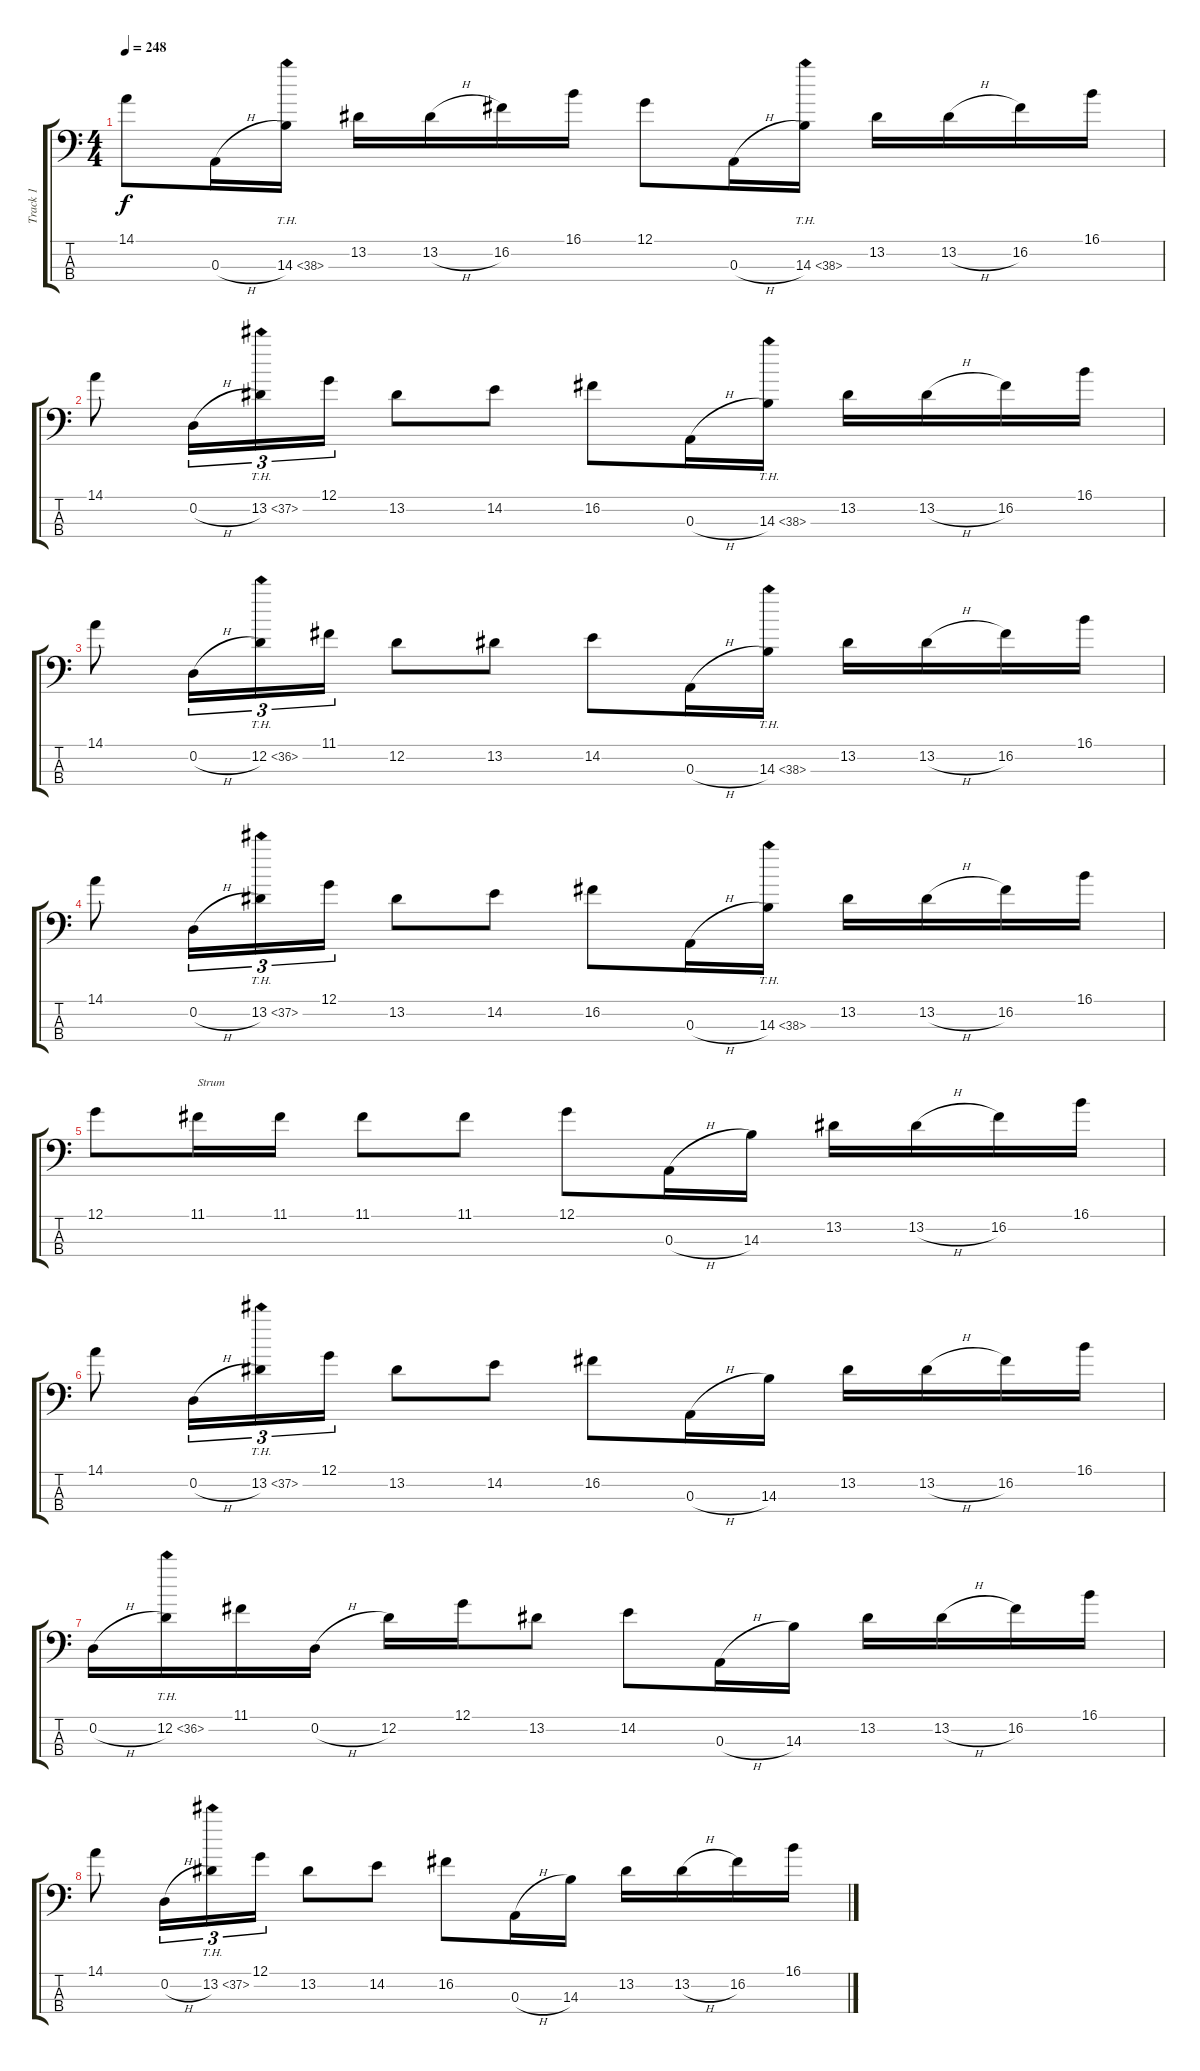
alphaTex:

\track ("Track 1" "Track 1") {instrument slapbass2}
\staff {score tabs}
\tuning (G2 D2 A1 E1) {hide}
\ts (4 4)
\tempo 248
\clef f4
\ks c
14.1.8{dy f} 0.3{h}.16 14.3{th 24}.16 13.2.16 13.2{h}.16 16.2.16 16.1.16 12.1.8 0.3{h}.16 14.3{th 24}.16 13.2.16 13.2{h}.16 16.2.16 16.1.16 |
14.1.8 0.2{h}.16{tu (3 2)} 13.2{th 24}.16{tu (3 2)} 12.1.16{tu (3 2)} 13.2.8 14.2.8 16.2.8 0.3{h}.16 14.3{th 24}.16 13.2.16 13.2{h}.16 16.2.16 16.1.16 |
14.1.8 0.2{h}.16{tu (3 2)} 12.2{th 24}.16{tu (3 2)} 11.1.16{tu (3 2)} 12.2.8 13.2.8 14.2.8 0.3{h}.16 14.3{th 24}.16 13.2.16 13.2{h}.16 16.2.16 16.1.16 |
14.1.8 0.2{h}.16{tu (3 2)} 13.2{th 24}.16{tu (3 2)} 12.1.16{tu (3 2)} 13.2.8 14.2.8 16.2.8 0.3{h}.16 14.3{th 24}.16 13.2.16 13.2{h}.16 16.2.16 16.1.16 |
12.1.8 11.1.16{txt "Strum"} 11.1.16 11.1.8 11.1.8 12.1.8 0.3{h}.16 14.3.16 13.2.16 13.2{h}.16 16.2.16 16.1.16 |
14.1.8 0.2{h}.16{tu (3 2)} 13.2{th 24}.16{tu (3 2)} 12.1.16{tu (3 2)} 13.2.8 14.2.8 16.2.8 0.3{h}.16 14.3.16 13.2.16 13.2{h}.16 16.2.16 16.1.16 |
0.2{h}.16 12.2{th 24}.16 11.1.16 0.2{h}.16 12.2.16 12.1.16 13.2.8 14.2.8 0.3{h}.16 14.3.16 13.2.16 13.2{h}.16 16.2.16 16.1.16 |
14.1.8 0.2{h}.16{tu (3 2)} 13.2{th 24}.16{tu (3 2)} 12.1.16{tu (3 2)} 13.2.8 14.2.8 16.2.8 0.3{h}.16 14.3.16 13.2.16 13.2{h}.16 16.2.16 16.1.16
